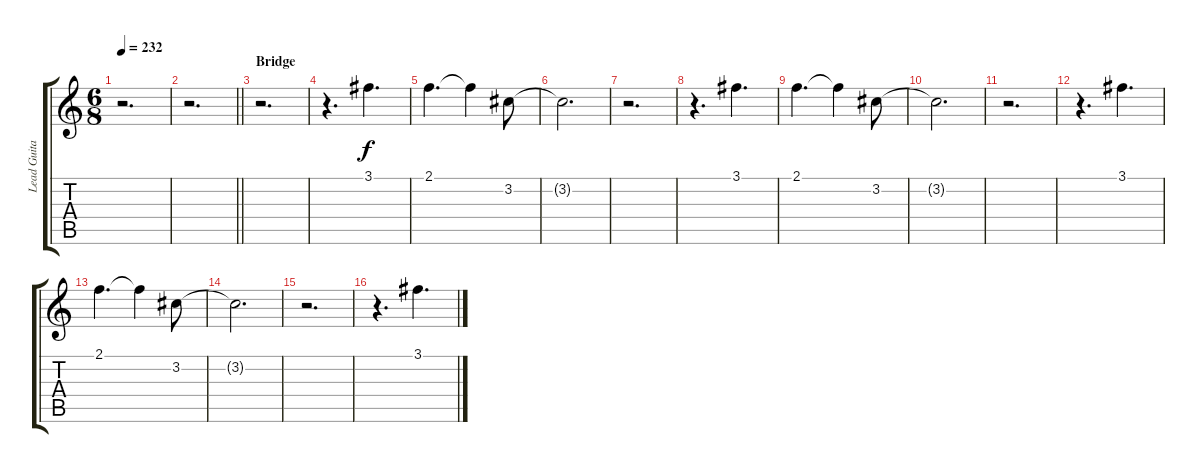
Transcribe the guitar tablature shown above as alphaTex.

\track ("Lead Guitar" "Lead Guita") {instrument overdrivenguitar}
\staff {score tabs}
\tuning (Eb4 Bb3 Gb3 Db3 Ab2 Eb2) {hide}
\ts (6 8)
\tempo 232
\clef g2
\ks c
r.2{d dy f} |
\barLineRight lightlight
r.2{d} |
\section ("" "Bridge")
r.2{d} |
r.4{d} 3.1.4{d volume 10} |
2.1.4{d} 2.1{t}.4 3.2.8 |
3.2{t}.2{d} |
r.2{d} |
r.4{d} 3.1.4{d volume 10} |
2.1.4{d} 2.1{t}.4 3.2.8 |
3.2{t}.2{d} |
r.2{d} |
r.4{d} 3.1.4{d volume 10} |
2.1.4{d} 2.1{t}.4 3.2.8 |
3.2{t}.2{d} |
r.2{d} |
r.4{d} 3.1.4{d volume 10}
